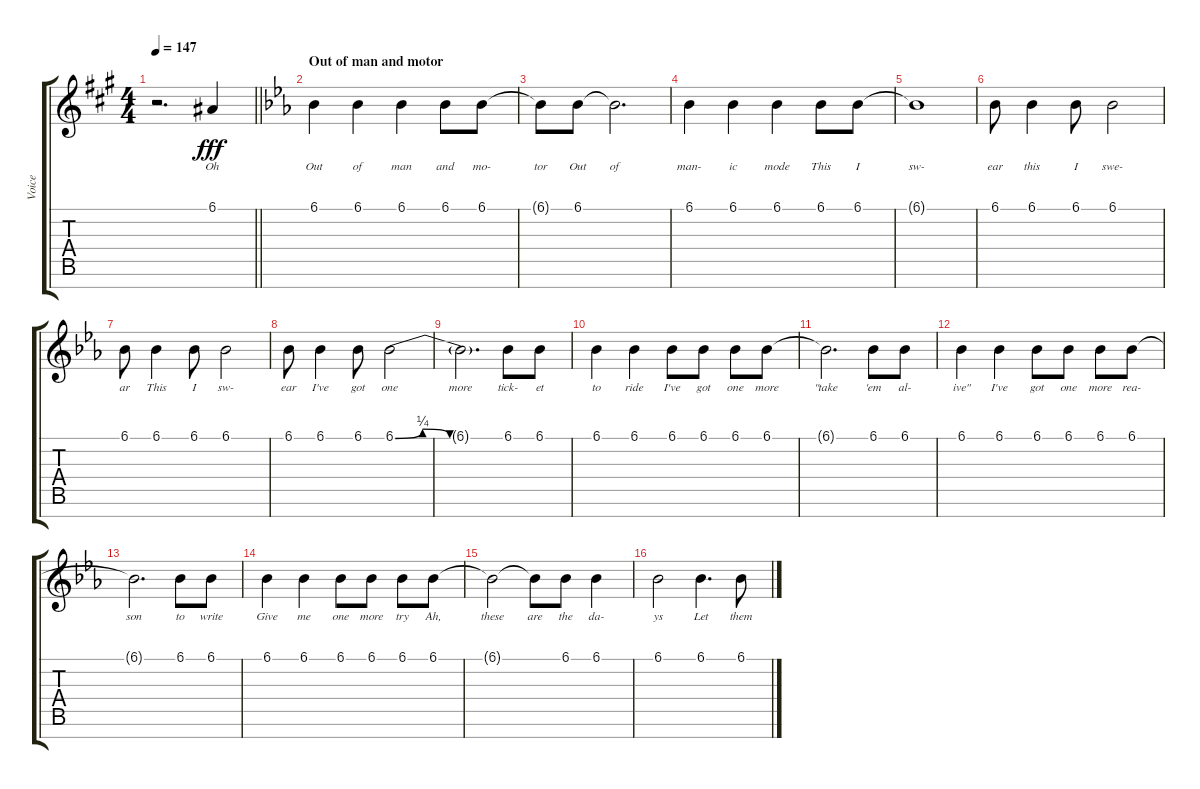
\track ("Voice" "Voice") {instrument synthvoice}
\staff {score tabs}
\tuning (E4 B3 G3 D3 A2 E2 B1) {hide}
\ts (4 4)
\tempo 147
\clef g2
\barLineRight lightlight
\ks a
r.2{d dy fff} 6.1.4{lyrics (0 "Oh") lyrics (1 "") lyrics (2 "") lyrics (3 "") lyrics (4 "")} |
\section ("" "Out of man and motor")
\ks eb
6.1.4{lyrics (0 "Out") lyrics (1 "") lyrics (2 "") lyrics (3 "") lyrics (4 "")} 6.1.4{lyrics (0 "of") lyrics (1 "") lyrics (2 "") lyrics (3 "") lyrics (4 "")} 6.1.4{lyrics (0 "man") lyrics (1 "") lyrics (2 "") lyrics (3 "") lyrics (4 "")} 6.1.8{lyrics (0 "and") lyrics (1 "") lyrics (2 "") lyrics (3 "") lyrics (4 "")} 6.1.8{lyrics (0 "mo-") lyrics (1 "") lyrics (2 "") lyrics (3 "") lyrics (4 "")} |
6.1{t}.8{lyrics (0 "tor") lyrics (1 "") lyrics (2 "") lyrics (3 "") lyrics (4 "")} 6.1.8{lyrics (0 "Out") lyrics (1 "") lyrics (2 "") lyrics (3 "") lyrics (4 "")} 6.1{t}.2{d lyrics (0 "of") lyrics (1 "") lyrics (2 "") lyrics (3 "") lyrics (4 "")} |
6.1.4{lyrics (0 "man-") lyrics (1 "") lyrics (2 "") lyrics (3 "") lyrics (4 "")} 6.1.4{lyrics (0 "ic") lyrics (1 "") lyrics (2 "") lyrics (3 "") lyrics (4 "")} 6.1.4{lyrics (0 "mode") lyrics (1 "") lyrics (2 "") lyrics (3 "") lyrics (4 "")} 6.1.8{lyrics (0 "This") lyrics (1 "") lyrics (2 "") lyrics (3 "") lyrics (4 "")} 6.1.8{lyrics (0 "I") lyrics (1 "") lyrics (2 "") lyrics (3 "") lyrics (4 "")} |
6.1{t}.1{lyrics (0 "sw-") lyrics (1 "") lyrics (2 "") lyrics (3 "") lyrics (4 "")} |
6.1.8{lyrics (0 "ear") lyrics (1 "") lyrics (2 "") lyrics (3 "") lyrics (4 "")} 6.1.4{lyrics (0 "this") lyrics (1 "") lyrics (2 "") lyrics (3 "") lyrics (4 "")} 6.1.8{lyrics (0 "I") lyrics (1 "") lyrics (2 "") lyrics (3 "") lyrics (4 "")} 6.1.2{lyrics (0 "swe-") lyrics (1 "") lyrics (2 "") lyrics (3 "") lyrics (4 "")} |
6.1.8{lyrics (0 "ar") lyrics (1 "") lyrics (2 "") lyrics (3 "") lyrics (4 "")} 6.1.4{lyrics (0 "This") lyrics (1 "") lyrics (2 "") lyrics (3 "") lyrics (4 "")} 6.1.8{lyrics (0 "I") lyrics (1 "") lyrics (2 "") lyrics (3 "") lyrics (4 "")} 6.1.2{lyrics (0 "sw-") lyrics (1 "") lyrics (2 "") lyrics (3 "") lyrics (4 "")} |
6.1.8{lyrics (0 "ear") lyrics (1 "") lyrics (2 "") lyrics (3 "") lyrics (4 "")} 6.1.4{lyrics (0 "I've") lyrics (1 "") lyrics (2 "") lyrics (3 "") lyrics (4 "")} 6.1.8{lyrics (0 "got") lyrics (1 "") lyrics (2 "") lyrics (3 "") lyrics (4 "")} 6.1{be (custom 0 0 15 1 30 0 60 0)}.2{lyrics (0 "one") lyrics (1 "") lyrics (2 "") lyrics (3 "") lyrics (4 "")} |
6.1{t}.2{d lyrics (0 "more") lyrics (1 "") lyrics (2 "") lyrics (3 "") lyrics (4 "")} 6.1.8{lyrics (0 "tick-") lyrics (1 "") lyrics (2 "") lyrics (3 "") lyrics (4 "")} 6.1.8{lyrics (0 "et") lyrics (1 "") lyrics (2 "") lyrics (3 "") lyrics (4 "")} |
6.1.4{lyrics (0 "to") lyrics (1 "") lyrics (2 "") lyrics (3 "") lyrics (4 "")} 6.1.4{lyrics (0 "ride") lyrics (1 "") lyrics (2 "") lyrics (3 "") lyrics (4 "")} 6.1.8{lyrics (0 "I've") lyrics (1 "") lyrics (2 "") lyrics (3 "") lyrics (4 "")} 6.1.8{lyrics (0 "got") lyrics (1 "") lyrics (2 "") lyrics (3 "") lyrics (4 "")} 6.1.8{lyrics (0 "one") lyrics (1 "") lyrics (2 "") lyrics (3 "") lyrics (4 "")} 6.1.8{lyrics (0 "more") lyrics (1 "") lyrics (2 "") lyrics (3 "") lyrics (4 "")} |
6.1{t}.2{d lyrics (0 "\"take") lyrics (1 "") lyrics (2 "") lyrics (3 "") lyrics (4 "")} 6.1.8{lyrics (0 "'em") lyrics (1 "") lyrics (2 "") lyrics (3 "") lyrics (4 "")} 6.1.8{lyrics (0 "al-") lyrics (1 "") lyrics (2 "") lyrics (3 "") lyrics (4 "")} |
6.1.4{lyrics (0 "ive\"") lyrics (1 "") lyrics (2 "") lyrics (3 "") lyrics (4 "")} 6.1.4{lyrics (0 "I've") lyrics (1 "") lyrics (2 "") lyrics (3 "") lyrics (4 "")} 6.1.8{lyrics (0 "got") lyrics (1 "") lyrics (2 "") lyrics (3 "") lyrics (4 "")} 6.1.8{lyrics (0 "one") lyrics (1 "") lyrics (2 "") lyrics (3 "") lyrics (4 "")} 6.1.8{lyrics (0 "more") lyrics (1 "") lyrics (2 "") lyrics (3 "") lyrics (4 "")} 6.1.8{lyrics (0 "rea-") lyrics (1 "") lyrics (2 "") lyrics (3 "") lyrics (4 "")} |
6.1{t}.2{d lyrics (0 "son") lyrics (1 "") lyrics (2 "") lyrics (3 "") lyrics (4 "")} 6.1.8{lyrics (0 "to") lyrics (1 "") lyrics (2 "") lyrics (3 "") lyrics (4 "")} 6.1.8{lyrics (0 "write") lyrics (1 "") lyrics (2 "") lyrics (3 "") lyrics (4 "")} |
6.1.4{lyrics (0 "Give") lyrics (1 "") lyrics (2 "") lyrics (3 "") lyrics (4 "")} 6.1.4{lyrics (0 "me") lyrics (1 "") lyrics (2 "") lyrics (3 "") lyrics (4 "")} 6.1.8{lyrics (0 "one") lyrics (1 "") lyrics (2 "") lyrics (3 "") lyrics (4 "")} 6.1.8{lyrics (0 "more") lyrics (1 "") lyrics (2 "") lyrics (3 "") lyrics (4 "")} 6.1.8{lyrics (0 "try ") lyrics (1 "") lyrics (2 "") lyrics (3 "") lyrics (4 "")} 6.1.8{lyrics (0 "Ah,") lyrics (1 "") lyrics (2 "") lyrics (3 "") lyrics (4 "")} |
6.1{t}.2{lyrics (0 "these") lyrics (1 "") lyrics (2 "") lyrics (3 "") lyrics (4 "")} 6.1{t}.8{lyrics (0 "are") lyrics (1 "") lyrics (2 "") lyrics (3 "") lyrics (4 "")} 6.1.8{lyrics (0 "the") lyrics (1 "") lyrics (2 "") lyrics (3 "") lyrics (4 "")} 6.1.4{lyrics (0 "da-") lyrics (1 "") lyrics (2 "") lyrics (3 "") lyrics (4 "")} |
6.1.2{lyrics (0 "ys") lyrics (1 "") lyrics (2 "") lyrics (3 "") lyrics (4 "")} 6.1.4{d lyrics (0 "Let") lyrics (1 "") lyrics (2 "") lyrics (3 "") lyrics (4 "")} 6.1.8{lyrics (0 "them") lyrics (1 "") lyrics (2 "") lyrics (3 "") lyrics (4 "")}
